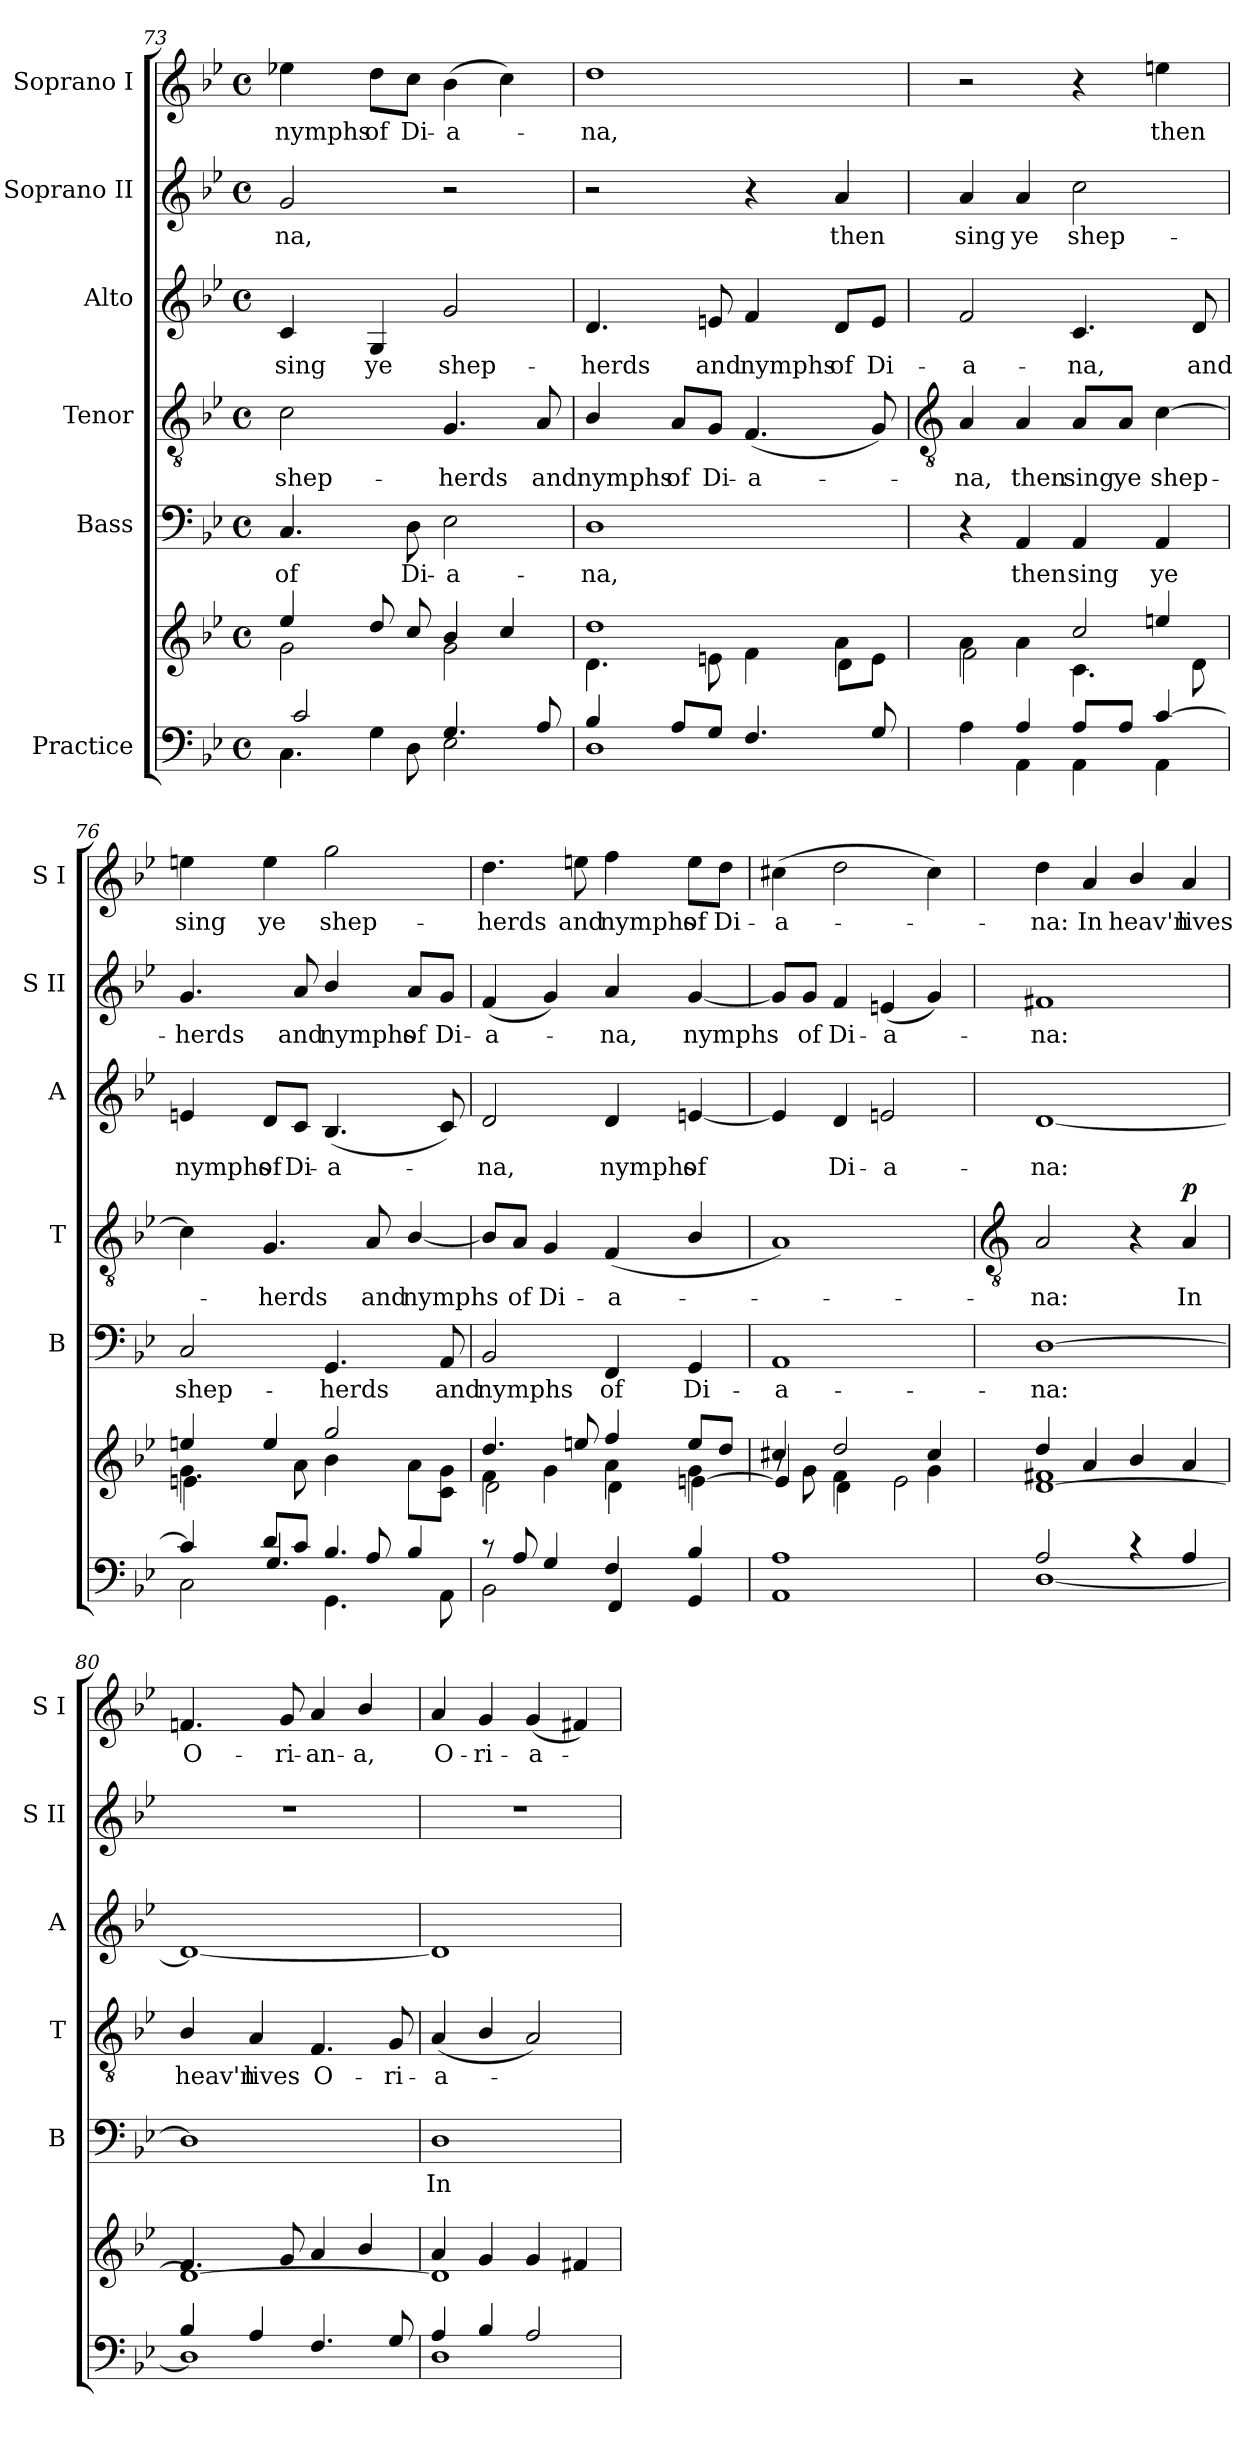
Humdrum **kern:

**kern	**kern	**kern	**text	**kern	**text	**dynam	**kern	**text	**kern	**text	**kern	**text
*part6	*part6	*part5	*part5	*part4	*part4	*part4	*part3	*part3	*part2	*part2	*part1	*part1
*staff7	*staff6	*staff5	*staff5	*staff4	*staff4	*staff4	*staff3	*staff3	*staff2	*staff2	*staff1	*staff1
*I"Practice	*	*I"Bass	*	*I"Tenor	*	*	*I"Alto	*	*I"Soprano II	*	*I"Soprano I	*
*	*	*I'B	*	*I'T	*	*	*I'A	*	*I'S II	*	*I'S I	*
*clefF4	*clefG2	*clefF4	*	*clefGv2	*	*	*clefG2	*	*clefG2	*	*clefG2	*
*k[b-e-]	*k[b-e-]	*k[b-e-]	*	*k[b-e-]	*	*	*k[b-e-]	*	*k[b-e-]	*	*k[b-e-]	*
*B-:	*B-:	*B-:	*	*B-:	*	*	*B-:	*	*B-:	*	*B-:	*
*M4/4	*M4/4	*M4/4	*	*M4/4	*	*	*M4/4	*	*M4/4	*	*M4/4	*
*met(c)	*met(c)	*met(c)	*	*met(c)	*	*	*met(c)	*	*met(c)	*	*met(c)	*
=73	=73	=73	=73	=73	=73	=73	=73	=73	=73	=73	=73	=73
*^	*^	*	*	*	*	*	*	*	*	*	*	*
*	*^	*	*^	*	*	*	*	*	*	*	*	*	*	*
!	!	!	!	!	!	!	!LO:LY:b	!	!LO:LY:b	!	!	!LO:LY:b	!	!LO:LY:b	!	!LO:LY:b
4c\yy	2c/	4.C\	4ee-/	2g\	2ryy	4.C	of	2c	shep-	.	4c	sing	2g	na,	4ee-X	nymphs
!	!	!	!	!	!	!	!	!	!	!	!	!LO:LY:b	!	!	!	!LO:LY:b
4G\	.	.	8dd/	.	.	.	.	.	.	.	4G	ye	.	.	8dd\L	of
!	!	!	!	!	!	!	!LO:LY:b	!	!	!	!	!	!	!	!	!LO:LY:b
.	.	8D\	8cc/	.	.	8D	Di-	.	.	.	.	.	.	.	8cc\J	Di-
!	!	!	!	!	!	!	!LO:LY:b	!	!LO:LY:b	!	!	!LO:LY:b	!	!	!	!LO:LY:b
2ryy	4.G/	2E-\	4b-/	2ryy	2g\	2E-	-a-	4.G	-herds	.	2g	shep-	2r	.	(>4b-	-a-
.	.	.	4cc/	.	.	.	.	.	.	.	.	.	.	.	4cc)	.
!	!	!	!	!	!	!	!	!	!LO:LY:b	!	!	!	!	!	!	!
.	8A/	.	.	.	.	.	.	8A	and	.	.	.	.	.	.	.
*	*v	*v	*	*	*	*	*	*	*	*	*	*	*	*	*	*
=74	=74	=74	=74	=74	=74	=74	=74	=74	=74	=74	=74	=74	=74	=74	=74
!	!	!	!	!	!	!LO:LY:b	!	!LO:LY:b	!	!	!LO:LY:b	!	!	!	!LO:LY:b
4B-/	1D\	1dd/	2ryy	4.d\	1D	-na,	4B-/	nymphs	.	4.d	-herds	2r	.	1dd	na,
!	!	!	!	!	!	!	!	!LO:LY:b	!	!	!	!	!	!	!
8A/L	.	.	.	.	.	.	8A/L	of	.	.	.	.	.	.	.
!	!	!	!	!	!	!	!	!LO:LY:b	!	!	!LO:LY:b	!	!	!	!
8G/J	.	.	.	8en\	.	.	8G/J	Di-	.	8en	and	.	.	.	.
!	!	!	!	!	!	!	!	!LO:LY:b	!	!	!LO:LY:b	!	!	!	!
4.F/	.	.	4ryy	4f\	.	.	(<4.F	-a-	.	4f	nymphs	4r	.	.	.
!	!	!	!	!	!	!	!	!	!	!	!LO:LY:b	!	!LO:LY:b	!	!
.	.	.	4a	8d\L	.	.	.	.	.	8d/L	of	4a	then	.	.
!	!	!	!	!	!	!	!	!	!	!	!LO:LY:b	!	!	!	!
8G/	.	.	.	8e\J	.	.	8G)	.	.	8e/J	Di-	.	.	.	.
!!LO:LB:g=z
=75	=75	=75	=75	=75	=75	=75	=75	=75	=75	=75	=75	=75	=75	=75	=75
*	*	*	*	*	*	*	*clefGv2	*	*	*	*	*	*	*	*
!	!	!	!	!	!	!	!	!LO:LY:b	!	!	!LO:LY:b	!	!LO:LY:b	!	!
4A	4ryy	2ryy	4a	2f\	4r	.	4A	na,	.	2f	-a-	4a	sing	2r	.
!	!	!	!	!	!	!LO:LY:b	!	!LO:LY:b	!	!	!	!	!LO:LY:b	!	!
4A	4AA\	.	4a	.	4AA	then	4A	then	.	.	.	4a	ye	.	.
!	!	!	!	!	!	!LO:LY:b	!	!LO:LY:b	!	!	!LO:LY:b	!	!LO:LY:b	!	!
8A/L	4AA\	4ryy	2cc/	4.c\	4AA	sing	8A/L	sing	.	4.c	-na,	2cc	shep-	4r	.
!	!	!	!	!	!	!	!	!LO:LY:b	!	!	!	!	!	!	!
8A/J	.	.	.	.	.	.	8A/J	ye	.	.	.	.	.	.	.
!	!	!	!	!	!	!LO:LY:b	!	!LO:LY:b	!	!	!	!	!	!	!LO:LY:b
[4c	4AA\	4een/	.	.	4AA	ye	[4c	shep-	.	.	.	.	.	4een	then
!	!	!	!	!	!	!	!	!	!	!	!LO:LY:b	!	!	!	!
.	.	.	.	8d\	.	.	.	.	.	8d	and	.	.	.	.
=76	=76	=76	=76	=76	=76	=76	=76	=76	=76	=76	=76	=76	=76	=76	=76
*	*^	*	*	*	*	*	*	*	*	*	*	*	*	*	*
!	!	!	!	!	!	!	!LO:LY:b	!	!	!	!	!LO:LY:b	!	!LO:LY:b	!	!LO:LY:b
4ryy	4c/]	2C\	4een/	4.g\	4en\	2C	shep-	4c]	.	.	4en	nymphs	4.g	-herds	4een	sing
!	!	!	!	!	!	!	!	!	!LO:LY:b	!	!	!LO:LY:b	!	!	!	!LO:LY:b
8d/L	4.G/	.	4ee/	.	8ryy	.	.	4.G	herds	.	8d/L	of	.	.	4ee	ye
!	!	!	!	!	!	!	!	!	!	!	!	!LO:LY:b	!	!LO:LY:b	!	!
*	*	*	*	*v	*v	*	*	*	*	*	*	*	*	*	*	*
8c/J	.	.	.	8a\	.	.	.	.	.	8c/J	Di-	8a	and	.	.
!	!	!	!	!	!	!LO:LY:b	!	!	!	!	!LO:LY:b	!	!LO:LY:b	!	!LO:LY:b
4.B-/	.	4.GG\	2gg/	4b-\	4.GG	-herds	.	.	.	(<4.B-	-a-	4b-/	nymphs	2gg	shep-
!	!	!	!	!	!	!	!	!LO:LY:b	!	!	!	!	!	!	!
.	8A/	.	.	.	.	.	8A	and	.	.	.	.	.	.	.
!	!	!	!	!	!	!	!	!LO:LY:b	!	!	!	!	!LO:LY:b	!	!
.	4B-/	.	.	8a\L	.	.	[4B-/	nymphs	.	.	.	8a/L	of	.	.
*	*	*	*	*^	*	*	*	*	*	*	*	*	*	*	*
!	!	!	!	!	!	!	!LO:LY:b	!	!	!	!	!	!	!LO:LY:b	!	!
8ryy	.	8AA\	.	8c\ 8g\J	8c/yy	8AA	and	.	.	.	8c)	.	8g/J	Di-	.	.
=77	=77	=77	=77	=77	=77	=77	=77	=77	=77	=77	=77	=77	=77	=77	=77	=77
!	!	!	!	!	!	!	!LO:LY:b	!	!	!	!	!LO:LY:b	!	!LO:LY:b	!	!LO:LY:b
*	*v	*v	*	*	*	*	*	*	*	*	*	*	*	*	*	*
8r	2BB-\	4.dd/	4f	2d\	2BB-	nymphs	8B-/L]	.	.	2d	na,	(<4f	-a-	4.dd	-herds
!	!	!	!	!	!	!	!	!LO:LY:b	!	!	!	!	!	!	!
8A/	.	.	.	.	.	.	8A/J	of	.	.	.	.	.	.	.
!	!	!	!	!	!	!	!	!LO:LY:b	!	!	!	!	!	!	!
4G/	.	.	4g	.	.	.	4G	Di-	.	.	.	4g)	.	.	.
!	!	!	!	!	!	!	!	!	!	!	!	!	!	!	!LO:LY:b
.	.	8een/	.	.	.	.	.	.	.	.	.	.	.	8een	and
!	!	!	!	!	!	!LO:LY:b	!	!LO:LY:b	!	!	!LO:LY:b	!	!LO:LY:b	!	!LO:LY:b
4F/	4FF/	4ff/	4a	4d\	4FF	of	(<4F	-a-	.	4d	nymphs	4a	na,	4ff	nymphs
!	!	!	!	!	!	!LO:LY:b	!	!	!	!	!LO:LY:b	!	!LO:LY:b	!	!LO:LY:b
4B-/	4GG/	8ee/L	4g\	[4en\	4GG	Di-	4B-/	.	.	[4en	of	[4g	nymphs	8ee\L	of
!	!	!	!	!	!	!	!	!	!	!	!	!	!	!	!LO:LY:b
.	.	8dd/J	.	.	.	.	.	.	.	.	.	.	.	8dd\J	Di-
=78	=78	=78	=78	=78	=78	=78	=78	=78	=78	=78	=78	=78	=78	=78	=78
!	!	!	!	!	!	!LO:LY:b	!	!	!	!	!	!	!	!	!LO:LY:b
1A	1AA\	4cc#X/	8r	4e/]	1AA	-a-	1A)	.	.	4e]	.	8g/L]	.	(>4cc#X	-a-
!	!	!	!	!	!	!	!	!	!	!	!	!	!LO:LY:b	!	!
.	.	.	8g\	.	.	.	.	.	.	.	.	8g/J	of	.	.
!	!	!	!	!	!	!	!	!	!	!	!LO:LY:b	!	!LO:LY:b	!	!
.	.	2dd/	4f\	4d\	.	.	.	.	.	4d	Di-	4f	Di-	2dd	.
!	!	!	!	!	!	!	!	!	!	!	!LO:LY:b	!	!LO:LY:b	!	!
.	.	.	4enyy	2e\	.	.	.	.	.	2e	-a-	(<4en	-a-	.	.
.	.	4cc#/	4g	.	.	.	.	.	.	.	.	4g)	.	4cc#)	.
!!LO:LB:g=z
=79	=79	=79	=79	=79	=79	=79	=79	=79	=79	=79	=79	=79	=79	=79	=79
*	*	*	*	*	*	*	*clefGv2	*	*	*	*	*	*	*	*
!	!	!	!	!	!	!LO:LY:b	!	!LO:LY:b	!	!	!LO:LY:b	!	!LO:LY:b	!	!LO:LY:b
2A/	[1D\	4dd/	1f#X	[1d\	[1D	-na:	2A	na:	.	[1d	-na:	1f#X	na:	4dd	na:
!	!	!	!	!	!	!	!	!	!	!	!	!	!	!	!LO:LY:b
.	.	4a/	.	.	.	.	.	.	.	.	.	.	.	4a	In
!	!	!	!	!	!	!	!	!	!	!	!	!	!	!	!LO:LY:b
4r	.	4b-/	.	.	.	.	4r	.	.	.	.	.	.	4b-/	heav'n
!	!	!	!	!	!	!	!	!LO:LY:b	!LO:DY:b	!	!	!	!	!	!LO:LY:b
4A/	.	4a/	.	.	.	.	4A	In	p	.	.	.	.	4a	lives
=80	=80	=80	=80	=80	=80	=80	=80	=80	=80	=80	=80	=80	=80	=80	=80
!	!	!	!	!	!	!	!	!LO:LY:b	!	!	!	!	!	!	!LO:LY:b
4B-/	1D\]	4.f/	1ryy	1d\_	1D]	.	4B-/	heav'n	.	1d_	.	1r	.	4.fn	O-
!	!	!	!	!	!	!	!	!LO:LY:b	!	!	!	!	!	!	!
4A/	.	.	.	.	.	.	4A	lives	.	.	.	.	.	.	.
!	!	!	!	!	!	!	!	!	!	!	!	!	!	!	!LO:LY:b
.	.	8g/	.	.	.	.	.	.	.	.	.	.	.	8g	-ri-
!	!	!	!	!	!	!	!	!LO:LY:b	!	!	!	!	!	!	!LO:LY:b
4.F/	.	4a/	.	.	.	.	4.F	O-	.	.	.	.	.	4a	-an-
!	!	!	!	!	!	!	!	!	!	!	!	!	!	!	!LO:LY:b
.	.	4b-/	.	.	.	.	.	.	.	.	.	.	.	4b-/	-a,
!	!	!	!	!	!	!	!	!LO:LY:b	!	!	!	!	!	!	!
8G/	.	.	.	.	.	.	8G	-ri-	.	.	.	.	.	.	.
=81	=81	=81	=81	=81	=81	=81	=81	=81	=81	=81	=81	=81	=81	=81	=81
!	!	!	!	!	!	!LO:LY:b	!	!LO:LY:b	!	!	!	!	!	!	!LO:LY:b
4A/	1D\	4a/	1ryy	1d\]	1D	In	(<4A	-a-	.	1d]	.	1r	.	4a	O-
!	!	!	!	!	!	!	!	!	!	!	!	!	!	!	!LO:LY:b
4B-/	.	4g/	.	.	.	.	4B-/	.	.	.	.	.	.	4g	-ri-
!	!	!	!	!	!	!	!	!	!	!	!	!	!	!	!LO:LY:b
2A/	.	4g/	.	.	.	.	2A)	.	.	.	.	.	.	(<4g	-a-
.	.	4f#X/	.	.	.	.	.	.	.	.	.	.	.	4f#X)	.
*v	*v	*	*	*	*	*	*	*	*	*	*	*	*	*	*
*	*v	*v	*v	*	*	*	*	*	*	*	*	*	*	*
=	=	=	=	=	=	=	=	=	=	=	=	=
*-	*-	*-	*-	*-	*-	*-	*-	*-	*-	*-	*-	*-
